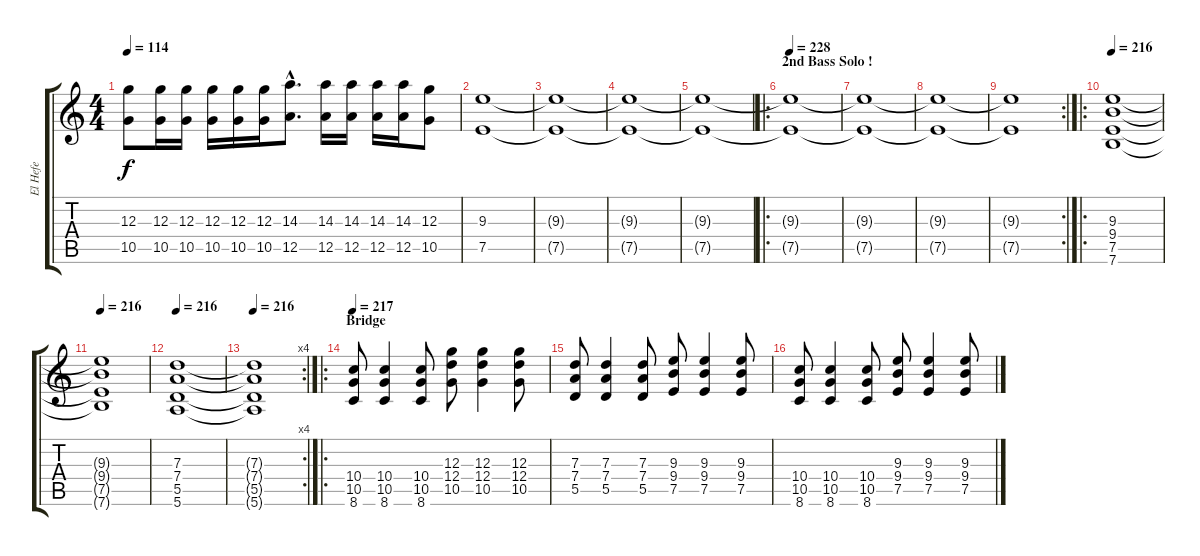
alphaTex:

\track ("El Hefe" "El Hefe") {instrument overdrivenguitar}
\staff {score tabs}
\tuning (E4 B3 G3 D3 A2 E2) {hide}
\ts (4 4)
\tempo 114
\clef g2
\ks c
(12.3 10.5).8{dy f} (12.3 10.5).16 (12.3 10.5).16 (12.3 10.5).16 (12.3 10.5).16 (12.3 10.5).16 (14.3{hac} 12.5{hac}).8{d} (14.3 12.5).16 (14.3 12.5).16 (14.3 12.5).16 (14.3 12.5).16 (12.3 10.5).8 |
(9.3 7.5).1 |
(9.3{t} 7.5{t}).1 |
(9.3{t} 7.5{t}).1 |
(9.3{t} 7.5{t}).1 |
\ro
\section ("" "2nd Bass Solo !")
\tempo 228
(9.3{t} 7.5{t}).1 |
(9.3{t} 7.5{t}).1 |
(9.3{t} 7.5{t}).1 |
\rc 2
(9.3{t} 7.5{t}).1 |
\ro
\tempo 228
\tempo 216
(9.3 9.4 7.5 7.6).1 |
\tempo 216
(9.3{t} 9.4{t} 7.5{t} 7.6{t}).1 |
\tempo 216
(7.3 7.4 5.5 5.6).1 |
\rc 4
\tempo 216
(7.3{t} 7.4{t} 5.5{t} 5.6{t}).1 |
\ro
\section ("" "Bridge")
\tempo 217
(10.4 10.5 8.6).8 (10.4 10.5 8.6).4 (10.4 10.5 8.6).8 (12.3 12.4 10.5).8 (12.3 12.4 10.5).4 (12.3 12.4 10.5).8 |
(7.3 7.4 5.5).8 (7.3 7.4 5.5).4 (7.3 7.4 5.5).8 (9.3 9.4 7.5).8 (9.3 9.4 7.5).4 (9.3 9.4 7.5).8 |
(10.4 10.5 8.6).8 (10.4 10.5 8.6).4 (10.4 10.5 8.6).8 (9.3 9.4 7.5).8 (9.3 9.4 7.5).4 (9.3 9.4 7.5).8
